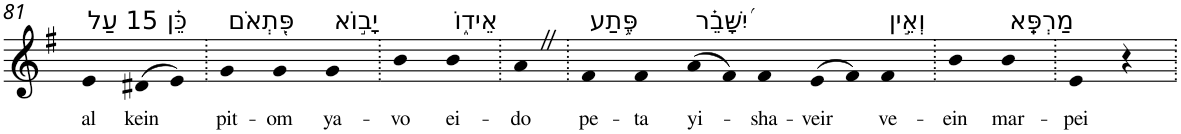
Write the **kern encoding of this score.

**kern	**text
*part1	*part1
*staff1	*staff1
*I"Piano	*
*I'Pno	*
!!LO:PB:g=z
*clefG2	*
*k[f#]	*
*G:	*
=81	=81
!LO:TX:a:t=15 עַל	!
!	!LO:LY:b
4e	al
!LO:TX:a:t=כֵּ֗ן	!
!	!LO:LY:b
(>8d#X	kein
8e)	.
=82.	=82.
!LO:TX:a:t=פִּ֭תְאֹם	!
!	!LO:LY:b
4g	pit-
!	!LO:LY:b
4g	-om
!LO:TX:a:t=יָב֣וֹא	!
!	!LO:LY:b
4g	ya-
=83.	=83.
!	!LO:LY:b
4b	-vo
!LO:TX:a:t=אֵיד֑וֹ	!
!	!LO:LY:b
4b	ei-
=84.	=84.
!	!LO:LY:b
4aZ	-do
=85.	=85.
!LO:TX:a:t=פֶּ֥תַע	!
!	!LO:LY:b
4f#	pe-
!	!LO:LY:b
4f#	-ta
!LO:TX:a:t=יִ֝שָּׁבֵ֗ר	!
!	!LO:LY:b
(>8a	yi-
8f#)	.
!	!LO:LY:b
4f#	-sha-
!	!LO:LY:b
(>8e	-veir
8f#)	.
!LO:TX:a:t=וְאֵ֣ין	!
!	!LO:LY:b
4f#	ve-
=86.	=86.
!	!LO:LY:b
4b	-ein
!LO:TX:a:t=מַרְפֵּֽא	!
!	!LO:LY:b
4b	mar-
=87.	=87.
!	!LO:LY:b
4e	-pei
4r	.
=.	=.
*-	*-
